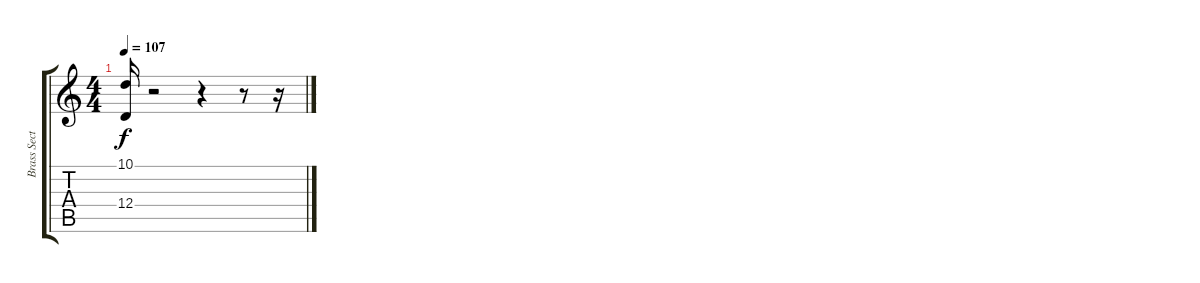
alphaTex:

\track ("Brass Section" "Brass Sect") {instrument brasssection}
\staff {score tabs}
\tuning (E4 B3 G3 D3 A2 E2) {hide}
\ts (4 4)
\tempo 107
\clef g2
\ks c
(10.1 12.4).16{dy f} r.2 r.4 r.8 r.16
